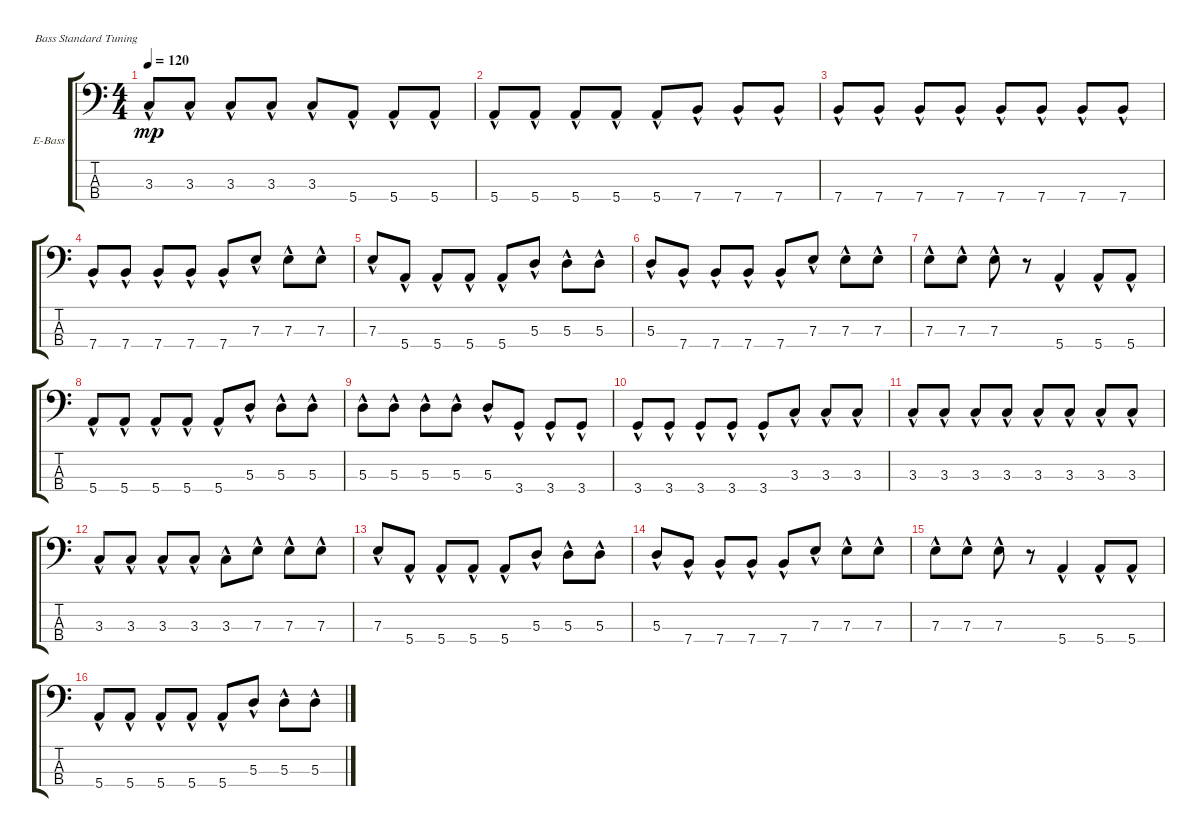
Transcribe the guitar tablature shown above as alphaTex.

\defaultSystemsLayout 4
\bracketExtendMode groupsimilarinstruments
\firstSystemTrackNameOrientation horizontal
\otherSystemsTrackNameOrientation horizontal
\track ("Electric Bass" "E-Bass") {instrument electricbassfinger}
\staff {score tabs}
\tuning (G2 D2 A1 E1)
\ts (4 4)
\tempo 120
\clef f4
\ks c
3.3{hac}.8{dy mp} 3.3{hac}.8 3.3{hac}.8 3.3{hac}.8 3.3{hac}.8 5.4{hac}.8 5.4{hac}.8 5.4{hac}.8 |
5.4{hac}.8 5.4{hac}.8 5.4{hac}.8 5.4{hac}.8 5.4{hac}.8 7.4{hac}.8 7.4{hac}.8 7.4{hac}.8 |
7.4{hac}.8 7.4{hac}.8 7.4{hac}.8 7.4{hac}.8 7.4{hac}.8 7.4{hac}.8 7.4{hac}.8 7.4{hac}.8 |
7.4{hac}.8 7.4{hac}.8 7.4{hac}.8 7.4{hac}.8 7.4{hac}.8 7.3{hac}.8 7.3{hac}.8 7.3{hac}.8 |
7.3{hac}.8 5.4{hac}.8 5.4{hac}.8 5.4{hac}.8 5.4{hac}.8 5.3{hac}.8 5.3{hac}.8 5.3{hac}.8 |
5.3{hac}.8 7.4{hac}.8 7.4{hac}.8 7.4{hac}.8 7.4{hac}.8 7.3{hac}.8 7.3{hac}.8 7.3{hac}.8 |
7.3{hac}.8 7.3{hac}.8 7.3{hac}.8 r.8 5.4{hac}.4 5.4{hac}.8 5.4{hac}.8 |
5.4{hac}.8 5.4{hac}.8 5.4{hac}.8 5.4{hac}.8 5.4{hac}.8 5.3{hac}.8 5.3{hac}.8 5.3{hac}.8 |
5.3{hac}.8 5.3{hac}.8 5.3{hac}.8 5.3{hac}.8 5.3{hac}.8 3.4{hac}.8 3.4{hac}.8 3.4{hac}.8 |
3.4{hac}.8 3.4{hac}.8 3.4{hac}.8 3.4{hac}.8 3.4{hac}.8 3.3{hac}.8 3.3{hac}.8 3.3{hac}.8 |
3.3{hac}.8 3.3{hac}.8 3.3{hac}.8 3.3{hac}.8 3.3{hac}.8 3.3{hac}.8 3.3{hac}.8 3.3{hac}.8 |
3.3{hac}.8 3.3{hac}.8 3.3{hac}.8 3.3{hac}.8 3.3{hac}.8 7.3{hac}.8 7.3{hac}.8 7.3{hac}.8 |
7.3{hac}.8 5.4{hac}.8 5.4{hac}.8 5.4{hac}.8 5.4{hac}.8 5.3{hac}.8 5.3{hac}.8 5.3{hac}.8 |
5.3{hac}.8 7.4{hac}.8 7.4{hac}.8 7.4{hac}.8 7.4{hac}.8 7.3{hac}.8 7.3{hac}.8 7.3{hac}.8 |
7.3{hac}.8 7.3{hac}.8 7.3{hac}.8 r.8 5.4{hac}.4 5.4{hac}.8 5.4{hac}.8 |
5.4{hac}.8 5.4{hac}.8 5.4{hac}.8 5.4{hac}.8 5.4{hac}.8 5.3{hac}.8 5.3{hac}.8 5.3{hac}.8
